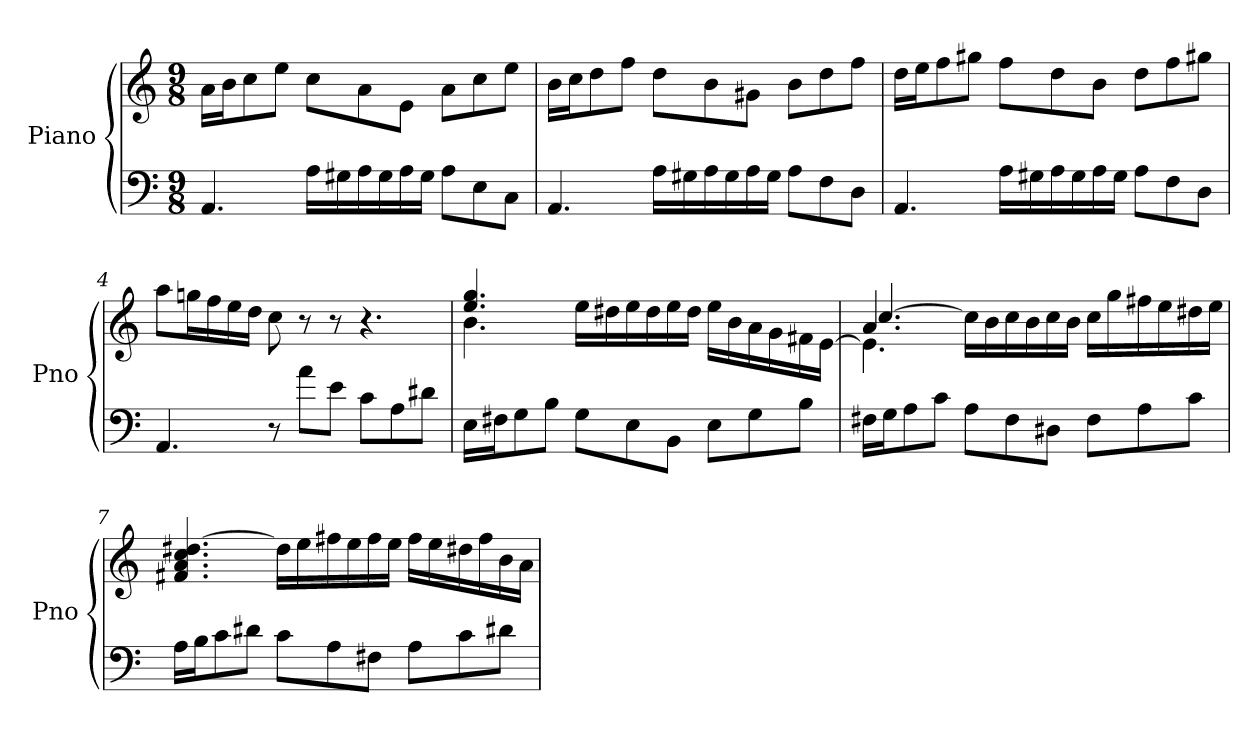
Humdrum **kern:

**kern	**kern
*part1	*part1
*staff2	*staff1
*I"Piano	*
*I'Pno	*
*clefF4	*clefG2
*k[]	*k[]
*M9/8	*M9/8
=1	=1
4.AA/	16a\LL
.	16b\J
.	8cc\
.	8ee\J
16A\LL	8cc\L
16G#X\	.
16A\	8a\
16G#\	.
16A\	8e\J
16G#\JJ	.
8A\L	8a\L
8E\	8cc\
8C\J	8ee\J
=2	=2
4.AA/	16b\LL
.	16cc\J
.	8dd\
.	8ff\J
16A\LL	8dd\L
16G#X\	.
16A\	8b\
16G#\	.
16A\	8g#X\J
16G#\JJ	.
8A\L	8b\L
8F\	8dd\
8D\J	8ff\J
=3	=3
4.AA/	16dd\LL
.	16ee\J
.	8ff\
.	8gg#X\J
16A\LL	8ff\L
16G#X\	.
16A\	8dd\
16G#\	.
16A\	8b\J
16G#\JJ	.
8A\L	8dd\L
8F\	8ff\
8D\J	8gg#X\J
!!LO:LB:g=z
=4	=4
4.AA/	8aa\L
.	16ggn\L
.	16ff\
.	16ee\
.	16dd\JJ
8r	8cc\
8a\L	8r
8e\J	8r
8c\L	4.r
8A\	.
8d#X\J	.
=5	=5
*^	*^
4.ryy	16E\LL	4.ee/ 4.gg/	4.b\
.	16F#X\J	.	.
.	8G\	.	.
.	8B\J	.	.
2.ryy	8G\L	16ee\LL	2.ryy
.	.	16dd#X\	.
.	8E\	16ee\	.
.	.	16dd#\	.
.	8BB\J	16ee\	.
.	.	16dd#\JJ	.
.	8E\L	16ee\LL	.
.	.	16b\	.
.	8G\	16a\	.
.	.	16g\	.
.	8B\J	16f#X\	.
.	.	[16e\JJ	.
=6	=6	=6	=6
*	*^	*	*^
4.ryy	2.ryy	16F#X\LL	4.e\]	4.a/	[4.cc/
.	.	16G\J	.	.	.
.	.	8A\	.	.	.
.	.	8c\J	.	.	.
2.ryy	.	8A\L	4.ryy	2.ryy	16cc\LL]
.	.	.	.	.	16b\
.	.	8F#\	.	.	16cc\
.	.	.	.	.	16b\
.	.	8D#X\J	.	.	16cc\
.	.	.	.	.	16b\JJ
.	4.ryy	8F#\L	16cc\LL	.	4.ryy
.	.	.	16gg\	.	.
.	.	8A\	16ff#X\	.	.
.	.	.	16ee\	.	.
.	.	8c\J	16dd#X\	.	.
.	.	.	16ee\JJ	.	.
*v	*v	*v	*	*	*
*	*v	*v	*v
!!LO:LB:g=z
=7	=7
16A\LL	4.f#X/ 4.a/ 4.cc/ [4.dd#X/
16B\J	.
8c\	.
8d#X\J	.
8c\L	16dd#\LL]
.	16ee\
8A\	16ff#X\
.	16ee\
8F#X\J	16ff#\
.	16ee\JJ
8A\L	16ff#\LL
.	16ee\
8c\	16dd#X\
.	16ff#\
8d#X\J	16b\
.	16a\JJ
=	=
*-	*-
